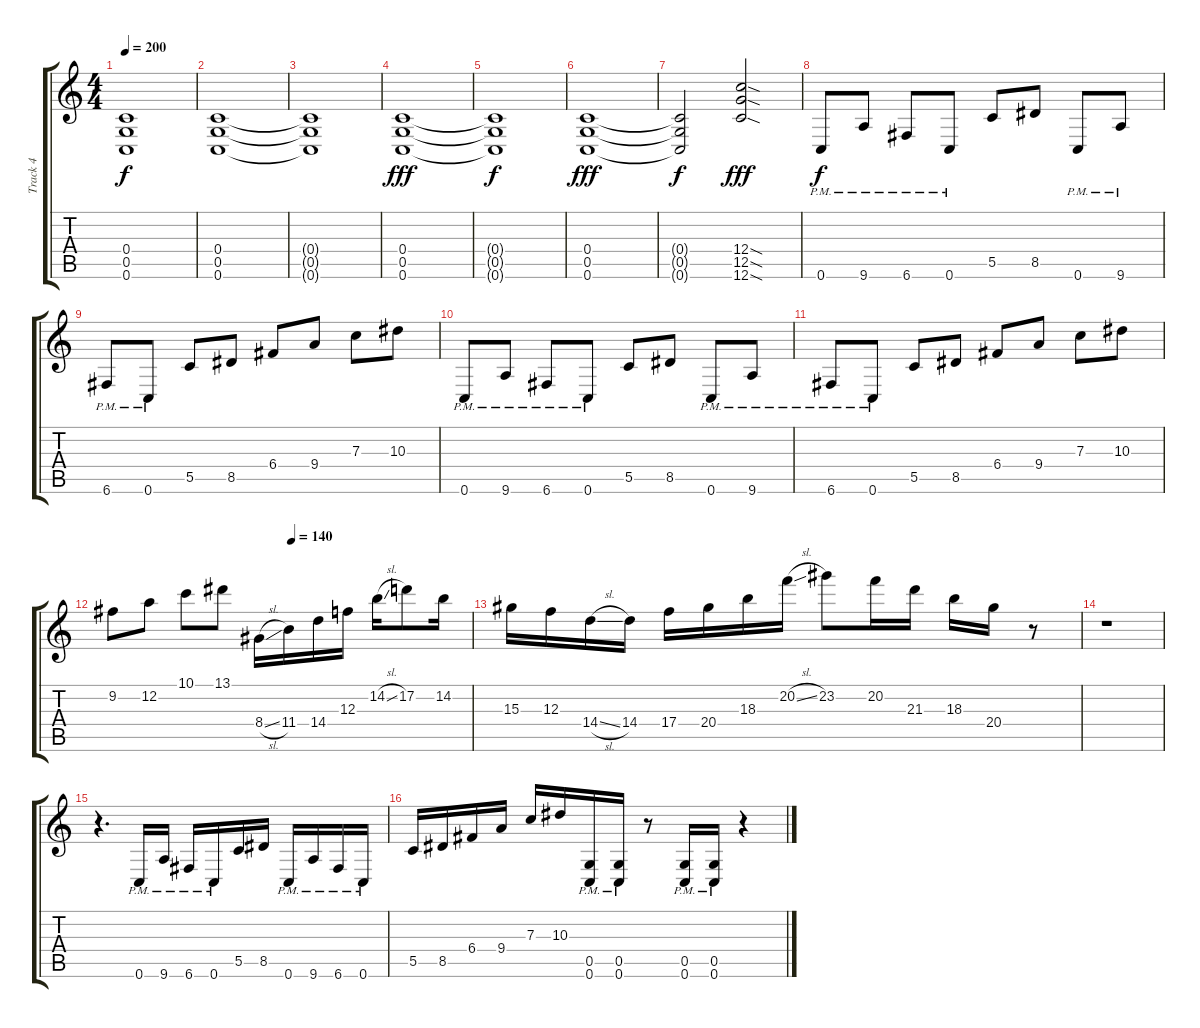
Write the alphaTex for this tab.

\track ("Track 4" "Track 4") {instrument overdrivenguitar}
\staff {score tabs}
\tuning (D4 A3 F3 C3 G2 C2) {hide}
\ts (4 4)
\tempo 200
\clef g2
\ks c
(0.4{t} 0.5{t} 0.6{t}).1{dy f} |
(0.4 0.5 0.6).1 |
(0.4{t} 0.5{t} 0.6{t}).1 |
(0.4 0.5 0.6).1{dy fff} |
(0.4{t} 0.5{t} 0.6{t}).1{dy f} |
(0.4 0.5 0.6).1{dy fff} |
(0.4{t} 0.5{t} 0.6{t}).2{dy f} (12.4{sod} 12.5{sod} 12.6{sod}).2{dy fff} |
0.6{pm}.8{dy f} 9.6{pm}.8 6.6{pm}.8 0.6{pm}.8 5.5.8 8.5.8 0.6{pm}.8 9.6{pm}.8 |
6.6{pm}.8 0.6{pm}.8 5.5.8 8.5.8 6.4.8 9.4.8 7.3.8 10.3.8 |
0.6{pm}.8 9.6{pm}.8 6.6{pm}.8 0.6{pm}.8 5.5.8 8.5.8 0.6{pm}.8 9.6{pm}.8 |
6.6{pm}.8 0.6{pm}.8 5.5.8 8.5.8 6.4.8 9.4.8 7.3.8 10.3.8 |
\tempo (140 0.5)
9.2.8 12.2.8 10.1.8 13.1.8 8.4{sl}.16 11.4.16 14.4.16 12.3.16 14.2{sl}.16 17.2.8 14.2.16 |
15.3.16 12.3.16 14.4{sl}.16 14.4.16 17.4.16 20.4.16 18.3.16 20.2{sl}.16 23.2.8 20.2.16 21.3.16 18.3.16 20.4.16 r.8 |
r.1 |
r.4{d} 0.6{pm}.16 9.6{pm}.16 6.6{pm}.16 0.6{pm}.16 5.5.16 8.5.16 0.6{pm}.16 9.6{pm}.16 6.6{pm}.16 0.6{pm}.16 |
5.5.16 8.5.16 6.4.16 9.4.16 7.3.16 10.3.16 (0.5{pm} 0.6{pm}).16 (0.5{pm} 0.6{pm}).16 r.8 (0.5{pm} 0.6{pm}).16 (0.5{pm} 0.6{pm}).16 r.4
